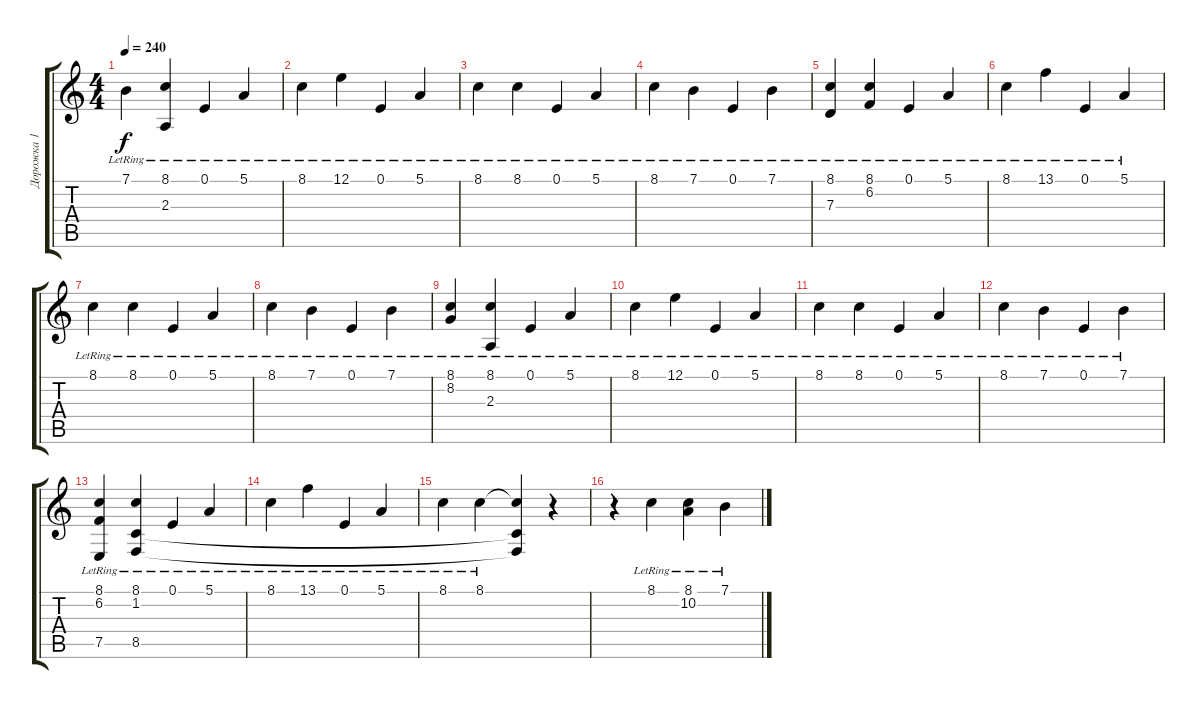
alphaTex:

\track ("Дорожка 1" "Дорожка 1") {instrument acousticgrandpiano}
\staff {score tabs}
\tuning (E4 B3 G3 D3 A2 E2) {hide}
\ts (4 4)
\tempo 240
\clef g2
\ks c
7.1{lr}.4{dy f} (8.1{lr} 2.3{lr}).4 0.1{lr}.4 5.1{lr}.4 |
8.1{lr}.4 12.1{lr}.4 0.1{lr}.4 5.1{lr}.4 |
8.1{lr}.4 8.1{lr}.4 0.1{lr}.4 5.1{lr}.4 |
8.1{lr}.4 7.1{lr}.4 0.1{lr}.4 7.1{lr}.4 |
(8.1{lr} 7.3).4 (8.1{lr} 6.2{lr}).4 0.1{lr}.4 5.1{lr}.4 |
8.1{lr}.4 13.1{lr}.4 0.1{lr}.4 5.1{lr}.4 |
8.1{lr}.4 8.1{lr}.4 0.1{lr}.4 5.1{lr}.4 |
8.1{lr}.4 7.1{lr}.4 0.1{lr}.4 7.1{lr}.4 |
(8.1{lr} 8.2).4 (8.1{lr} 2.3{lr}).4 0.1{lr}.4 5.1{lr}.4 |
8.1{lr}.4 12.1{lr}.4 0.1{lr}.4 5.1{lr}.4 |
8.1{lr}.4 8.1{lr}.4 0.1{lr}.4 5.1{lr}.4 |
8.1{lr}.4 7.1{lr}.4 0.1{lr}.4 7.1{lr}.4 |
(8.1{lr} 6.2 7.5).4 (8.1{lr} 1.2 8.5{lr}).4 0.1{lr}.4 5.1{lr}.4 |
8.1{lr}.4 13.1{lr}.4 0.1{lr}.4 5.1{lr}.4 |
8.1{lr}.4 8.1{lr}.4 (8.1{t} 1.2{t} 8.5{t}).4 r.4 |
r.4 8.1{lr}.4 (8.1{lr} 10.2{lr}).4 7.1{lr}.4
